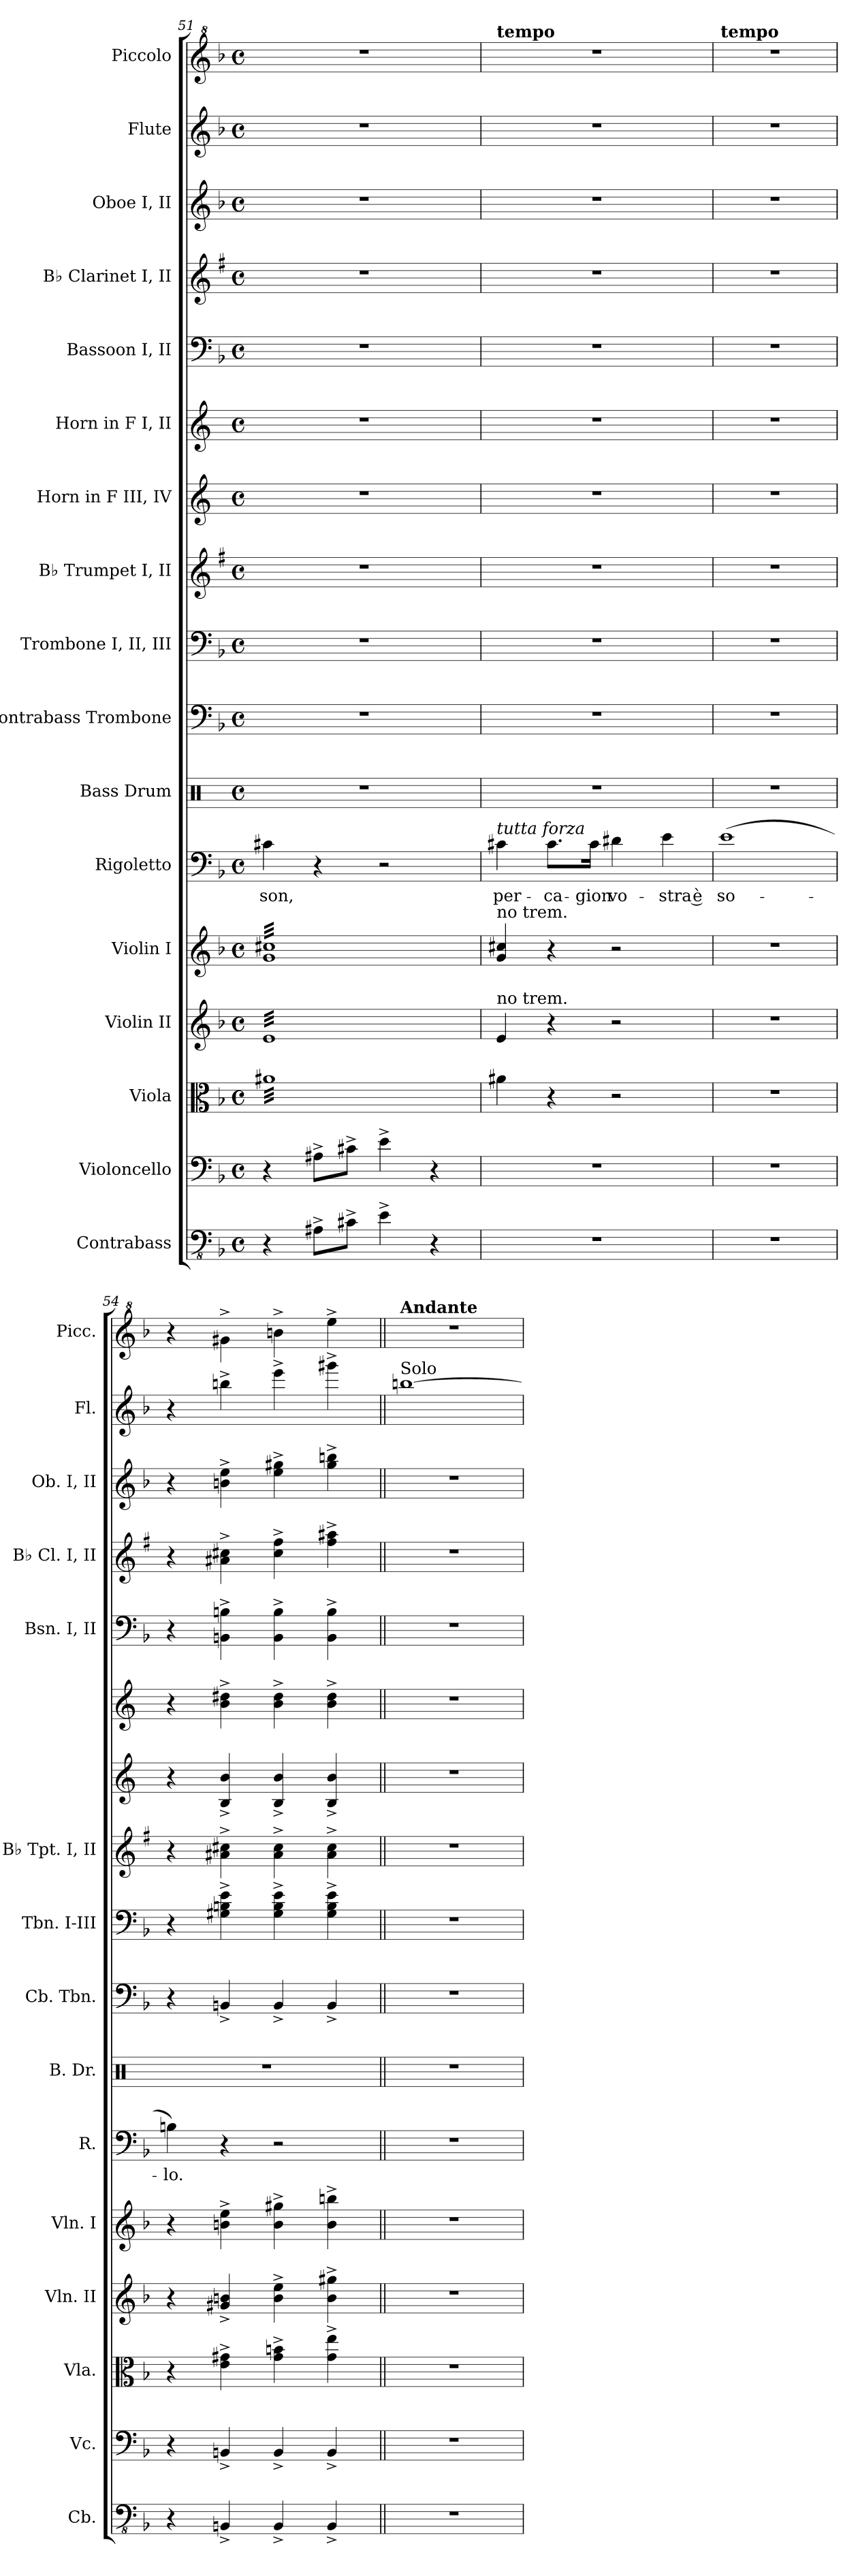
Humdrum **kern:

**kern	**kern	**kern	**kern	**kern	**kern	**text	**kern	**kern	**kern	**kern	**kern	**kern	**kern	**kern	**kern	**kern	**dynam	**kern
*part17	*part16	*part15	*part14	*part13	*part12	*part12	*part11	*part10	*part9	*part8	*part7	*part6	*part5	*part4	*part3	*part2	*part2	*part1
*staff17	*staff16	*staff15	*staff14	*staff13	*staff12	*staff12	*staff11	*staff10	*staff9	*staff8	*staff7	*staff6	*staff5	*staff4	*staff3	*staff2	*staff2	*staff1
*I"Contrabass	*I"Violoncello	*I"Viola	*I"Violin II	*I"Violin I	*I"Rigoletto	*	*I"Bass Drum	*I"Contrabass  Trombone	*I"Trombone I, II, III	*I"B♭ Trumpet I, II	*I"Horn in F III, IV	*I"Horn in F I, II	*I"Bassoon I, II	*I"B♭ Clarinet I, II	*I"Oboe I, II	*I"Flute	*	*I"Piccolo
*I'Cb.	*I'Vc.	*I'Vla.	*I'Vln. II	*I'Vln. I	*I'R.	*	*I'B. Dr.	*I'Cb.  Tbn.	*I'Tbn. I-III	*I'B♭ Tpt. I, II	*	*	*I'Bsn. I, II	*I'B♭ Cl. I, II	*I'Ob. I, II	*I'Fl.	*	*I'Picc.
!!LO:PB:g=z
*clefFv4	*clefF4	*clefC3	*clefG2	*clefG2	*clefF4	*	*clefX	*clefF4	*clefF4	*clefG2	*clefG2	*clefG2	*clefF4	*clefG2	*clefG2	*clefG2	*	*clefG^2
*	*	*	*	*	*	*	*	*	*	*ITrd1c2	*ITrd4c7	*ITrd4c7	*	*ITrd1c2	*	*	*	*ITrd-7c-12
*k[b-]	*k[b-]	*k[b-]	*k[b-]	*k[b-]	*k[b-]	*	*k[]	*k[b-]	*k[b-]	*k[b-]	*k[b-]	*k[b-]	*k[b-]	*k[b-]	*k[b-]	*k[b-]	*	*k[b-]
*M4/4	*M4/4	*M4/4	*M4/4	*M4/4	*M4/4	*	*M4/4	*M4/4	*M4/4	*M4/4	*M4/4	*M4/4	*M4/4	*M4/4	*M4/4	*M4/4	*	*M4/4
*met(c)	*met(c)	*met(c)	*met(c)	*met(c)	*met(c)	*	*met(c)	*met(c)	*met(c)	*met(c)	*met(c)	*met(c)	*met(c)	*met(c)	*met(c)	*met(c)	*	*met(c)
=51	=51	=51	=51	=51	=51	=51	=51	=51	=51	=51	=51	=51	=51	=51	=51	=51	=51	=51
*	*	*	*^	*	*	*	*	*	*	*	*	*	*	*	*	*	*	*
*	*	*tremolo	*	*	*	*	*	*	*	*	*	*	*	*	*	*	*	*	*
*	*	*	*tremolo	*	*	*	*	*	*	*	*	*	*	*	*	*	*	*	*
*	*	*	*	*	*tremolo	*	*	*	*	*	*	*	*	*	*	*	*	*	*
4r	4r	32a#XLLL	32eLLL	1eyy	32g 32cc#XLLL	4c#X\	son,	1r	1r	1r	1r	1r	1r	1r	1r	1r	1r	.	1r
.	.	32a#X	32e	.	32g 32cc#X	.	.	.	.	.	.	.	.	.	.	.	.	.	.
.	.	32a#X	32e	.	32g 32cc#X	.	.	.	.	.	.	.	.	.	.	.	.	.	.
.	.	32a#X	32e	.	32g 32cc#X	.	.	.	.	.	.	.	.	.	.	.	.	.	.
.	.	32a#X	32e	.	32g 32cc#X	.	.	.	.	.	.	.	.	.	.	.	.	.	.
.	.	32a#X	32e	.	32g 32cc#X	.	.	.	.	.	.	.	.	.	.	.	.	.	.
.	.	32a#X	32e	.	32g 32cc#X	.	.	.	.	.	.	.	.	.	.	.	.	.	.
.	.	32a#X	32e	.	32g 32cc#X	.	.	.	.	.	.	.	.	.	.	.	.	.	.
8AA#X^\L	8A#X^\L	32a#X	32e	.	32g 32cc#X	4r	.	.	.	.	.	.	.	.	.	.	.	.	.
.	.	32a#X	32e	.	32g 32cc#X	.	.	.	.	.	.	.	.	.	.	.	.	.	.
.	.	32a#X	32e	.	32g 32cc#X	.	.	.	.	.	.	.	.	.	.	.	.	.	.
.	.	32a#X	32e	.	32g 32cc#X	.	.	.	.	.	.	.	.	.	.	.	.	.	.
8C#X^\J	8c#X^\J	32a#X	32e	.	32g 32cc#X	.	.	.	.	.	.	.	.	.	.	.	.	.	.
.	.	32a#X	32e	.	32g 32cc#X	.	.	.	.	.	.	.	.	.	.	.	.	.	.
.	.	32a#X	32e	.	32g 32cc#X	.	.	.	.	.	.	.	.	.	.	.	.	.	.
.	.	32a#X	32e	.	32g 32cc#X	.	.	.	.	.	.	.	.	.	.	.	.	.	.
4E^\	4e^\	32a#X	32e	.	32g 32cc#X	2r	.	.	.	.	.	.	.	.	.	.	.	.	.
.	.	32a#X	32e	.	32g 32cc#X	.	.	.	.	.	.	.	.	.	.	.	.	.	.
.	.	32a#X	32e	.	32g 32cc#X	.	.	.	.	.	.	.	.	.	.	.	.	.	.
.	.	32a#X	32e	.	32g 32cc#X	.	.	.	.	.	.	.	.	.	.	.	.	.	.
.	.	32a#X	32e	.	32g 32cc#X	.	.	.	.	.	.	.	.	.	.	.	.	.	.
.	.	32a#X	32e	.	32g 32cc#X	.	.	.	.	.	.	.	.	.	.	.	.	.	.
.	.	32a#X	32e	.	32g 32cc#X	.	.	.	.	.	.	.	.	.	.	.	.	.	.
.	.	32a#X	32e	.	32g 32cc#X	.	.	.	.	.	.	.	.	.	.	.	.	.	.
4r	4r	32a#X	32e	.	32g 32cc#X	.	.	.	.	.	.	.	.	.	.	.	.	.	.
.	.	32a#X	32e	.	32g 32cc#X	.	.	.	.	.	.	.	.	.	.	.	.	.	.
.	.	32a#X	32e	.	32g 32cc#X	.	.	.	.	.	.	.	.	.	.	.	.	.	.
.	.	32a#X	32e	.	32g 32cc#X	.	.	.	.	.	.	.	.	.	.	.	.	.	.
.	.	32a#X	32e	.	32g 32cc#X	.	.	.	.	.	.	.	.	.	.	.	.	.	.
.	.	32a#X	32e	.	32g 32cc#X	.	.	.	.	.	.	.	.	.	.	.	.	.	.
.	.	32a#X	32e	.	32g 32cc#X	.	.	.	.	.	.	.	.	.	.	.	.	.	.
.	.	32a#XJJJ	32eJJJ	.	32g 32cc#XJJJ	.	.	.	.	.	.	.	.	.	.	.	.	.	.
*	*	*	*	*	*Xtremolo	*	*	*	*	*	*	*	*	*	*	*	*	*	*
*	*	*	*Xtremolo	*	*	*	*	*	*	*	*	*	*	*	*	*	*	*	*
*	*	*Xtremolo	*	*	*	*	*	*	*	*	*	*	*	*	*	*	*	*	*
*	*	*	*v	*v	*	*	*	*	*	*	*	*	*	*	*	*	*	*	*
=52	=52	=52	=52	=52	=52	=52	=52	=52	=52	=52	=52	=52	=52	=52	=52	=52	=52	=52
!	!	!	!	!	!	!	!	!	!	!	!	!	!	!	!	!	!	!LO:TX:a:B:t=tempo
!	!	!	!	!	!LO:TX:a:i:t=tutta forza	!	!	!	!	!	!	!	!	!	!	!	!	!
!	!	!	!	!LO:TX:a:t=no trem.	!	!	!	!	!	!	!	!	!	!	!	!	!	!
!	!	!	!LO:TX:a:t=no trem.	!	!	!	!	!	!	!	!	!	!	!	!	!	!	!
1r	1r	4a#X\	4e/	4g/ 4cc#X/	4c#X\	per-	1r	1r	1r	1r	1r	1r	1r	1r	1r	1r	.	1r
.	.	4r	4r	4r	8.c#\L	-ca-	.	.	.	.	.	.	.	.	.	.	.	.
.	.	.	.	.	16c#\Jk	-gion	.	.	.	.	.	.	.	.	.	.	.	.
.	.	2r	2r	2r	4d#X\	vo-	.	.	.	.	.	.	.	.	.	.	.	.
.	.	.	.	.	4e\	stra è	.	.	.	.	.	.	.	.	.	.	.	.
=53	=53	=53	=53	=53	=53	=53	=53	=53	=53	=53	=53	=53	=53	=53	=53	=53	=53	=53
!	!	!	!	!	!	!	!	!	!	!	!	!	!	!	!	!	!	!LO:TX:a:B:t=tempo
1r	1r	1r	1r	1r	(1e	so-	1r	1r	1r	1r	1r	1r	1r	1r	1r	1r	.	1r
=54	=54	=54	=54	=54	=54	=54	=54	=54	=54	=54	=54	=54	=54	=54	=54	=54	=54	=54
4r	4r	4r	4r	4r	4Bn\)	-lo.	1r	4r	4r	4r	4r	4r	4r	4r	4r	4r	.	4r
4BBBn^/	4BBn^/	4e\^ 4g#X\^	4g#X/^ 4bn/^	4bn\^ 4ee\^	4r	.	.	4BBn^/	4G#X\^ 4Bn\^ 4e\^	4g#X\^ 4bn\^	4E/^ 4e/^	4e\^ 4g#X\^	4BBn\^ 4Bn\^	4g#X\^ 4bn\^	4bn\^ 4ee\^	4bbn^\	.	4ggg#X^\
4BBB^/	4BB^/	4g#\^ 4bn\^	4b\^ 4ee\^	4b\^ 4gg#X\^	2r	.	.	4BB^/	4G#\^ 4B\^ 4e\^	4g#\^ 4b\^	4E/^ 4e/^	4e\^ 4g#\^	4BB\^ 4B\^	4b\^ 4ee\^	4ee\^ 4gg#X\^	4eee^\	.	4bbbn^\
4BBB^/	4BB^/	4g#\^ 4ee\^	4b\^ 4gg#X\^	4b\^ 4bbn\^	.	.	.	4BB^/	4G#\^ 4B\^ 4e\^	4g#\^ 4b\^	4E/^ 4e/^	4e\^ 4g#\^	4BB\^ 4B\^	4ee\^ 4gg#X\^	4gg#\^ 4bbn\^	4ggg#X^\	.	4eeee^\
=55||	=55||	=55||	=55||	=55||	=55||	=55||	=55||	=55||	=55||	=55||	=55||	=55||	=55||	=55||	=55||	=55||	=55||	=55||
!	!	!	!	!	!	!	!	!	!	!	!	!	!	!	!	!	!	!LO:TX:a:B:t=Andante
!	!	!	!	!	!	!	!	!	!	!	!	!	!	!	!	!LO:TX:a:t=Solo	!	!
!	!	!	!	!	!	!	!	!	!	!	!	!	!	!	!	!	!LO:DY:b	!
1r	1r	1r	1r	1r	1r	.	1r	1r	1r	1r	1r	1r	1r	1r	1r	[1bbn	other-dynamics	1r
=	=	=	=	=	=	=	=	=	=	=	=	=	=	=	=	=	=	=
*-	*-	*-	*-	*-	*-	*-	*-	*-	*-	*-	*-	*-	*-	*-	*-	*-	*-	*-
